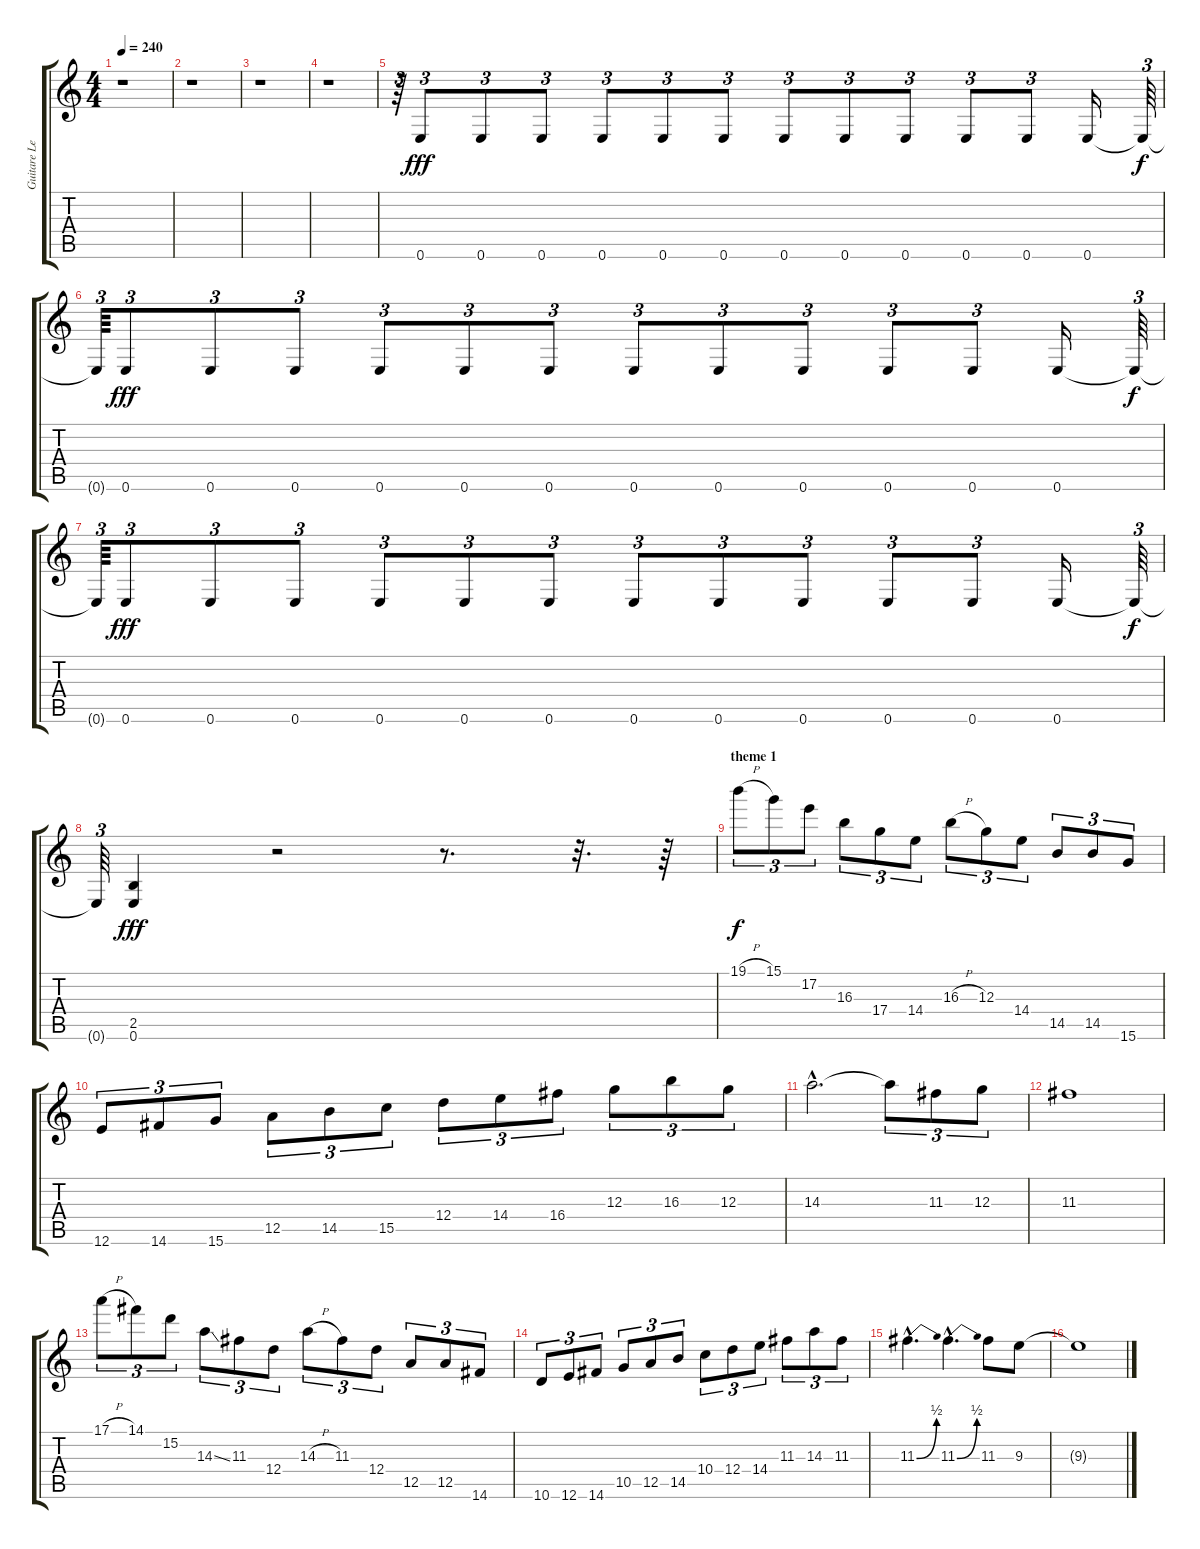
\track ("Guitare Lead" "Guitare Le") {instrument distortionguitar}
\staff {score tabs}
\tuning (E4 B3 G3 D3 A2 E2) {hide}
\ts (4 4)
\tempo 240
\clef g2
\ks c
r.1{dy f} |
r.1 |
r.1 |
r.1 |
r.64{tu (3 2)} 0.6.8{tu (3 2) dy fff} 0.6.8{tu (3 2)} 0.6.8{tu (3 2)} 0.6.8{tu (3 2)} 0.6.8{tu (3 2)} 0.6.8{tu (3 2)} 0.6.8{tu (3 2)} 0.6.8{tu (3 2)} 0.6.8{tu (3 2)} 0.6.8{tu (3 2)} 0.6.8{tu (3 2)} 0.6.16 0.6{t}.64{tu (3 2) dy f} |
0.6{t}.64{tu (3 2)} 0.6.8{tu (3 2) dy fff} 0.6.8{tu (3 2)} 0.6.8{tu (3 2)} 0.6.8{tu (3 2)} 0.6.8{tu (3 2)} 0.6.8{tu (3 2)} 0.6.8{tu (3 2)} 0.6.8{tu (3 2)} 0.6.8{tu (3 2)} 0.6.8{tu (3 2)} 0.6.8{tu (3 2)} 0.6.16 0.6{t}.64{tu (3 2) dy f} |
0.6{t}.64{tu (3 2)} 0.6.8{tu (3 2) dy fff} 0.6.8{tu (3 2)} 0.6.8{tu (3 2)} 0.6.8{tu (3 2)} 0.6.8{tu (3 2)} 0.6.8{tu (3 2)} 0.6.8{tu (3 2)} 0.6.8{tu (3 2)} 0.6.8{tu (3 2)} 0.6.8{tu (3 2)} 0.6.8{tu (3 2)} 0.6.16 0.6{t}.64{tu (3 2) dy f} |
0.6{t}.64{tu (3 2)} (2.5 0.6).4{dy fff} r.2 r.8{d} r.32{d} r.64 |
\section ("" "theme 1")
19.1{h}.8{tu (3 2) dy f} 15.1.8{tu (3 2)} 17.2.8{tu (3 2)} 16.3.8{tu (3 2)} 17.4.8{tu (3 2)} 14.4.8{tu (3 2)} 16.3{h}.8{tu (3 2)} 12.3.8{tu (3 2)} 14.4.8{tu (3 2)} 14.5.8{tu (3 2)} 14.5.8{tu (3 2)} 15.6.8{tu (3 2)} |
12.6.8{tu (3 2)} 14.6.8{tu (3 2)} 15.6.8{tu (3 2)} 12.5.8{tu (3 2)} 14.5.8{tu (3 2)} 15.5.8{tu (3 2)} 12.4.8{tu (3 2)} 14.4.8{tu (3 2)} 16.4.8{tu (3 2)} 12.3.8{tu (3 2)} 16.3.8{tu (3 2)} 12.3.8{tu (3 2)} |
14.3{hac}.2{d} 14.3{t}.8{tu (3 2)} 11.3.8{tu (3 2)} 12.3.8{tu (3 2)} |
11.3.1 |
17.1{h}.8{tu (3 2)} 14.1.8{tu (3 2)} 15.2.8{tu (3 2)} 14.3{ss}.8{tu (3 2)} 11.3.8{tu (3 2)} 12.4.8{tu (3 2)} 14.3{h}.8{tu (3 2)} 11.3.8{tu (3 2)} 12.4.8{tu (3 2)} 12.5.8{tu (3 2)} 12.5.8{tu (3 2)} 14.6.8{tu (3 2)} |
10.6.8{tu (3 2)} 12.6.8{tu (3 2)} 14.6.8{tu (3 2)} 10.5.8{tu (3 2)} 12.5.8{tu (3 2)} 14.5.8{tu (3 2)} 10.4.8{tu (3 2)} 12.4.8{tu (3 2)} 14.4.8{tu (3 2)} 11.3.8{tu (3 2)} 14.3.8{tu (3 2)} 11.3.8{tu (3 2)} |
11.3{be (bend 0 0 60 2) hac}.4{d} 11.3{be (bend 0 0 60 2) hac}.4{d} 11.3.8 9.3.8 |
9.3{t}.1
